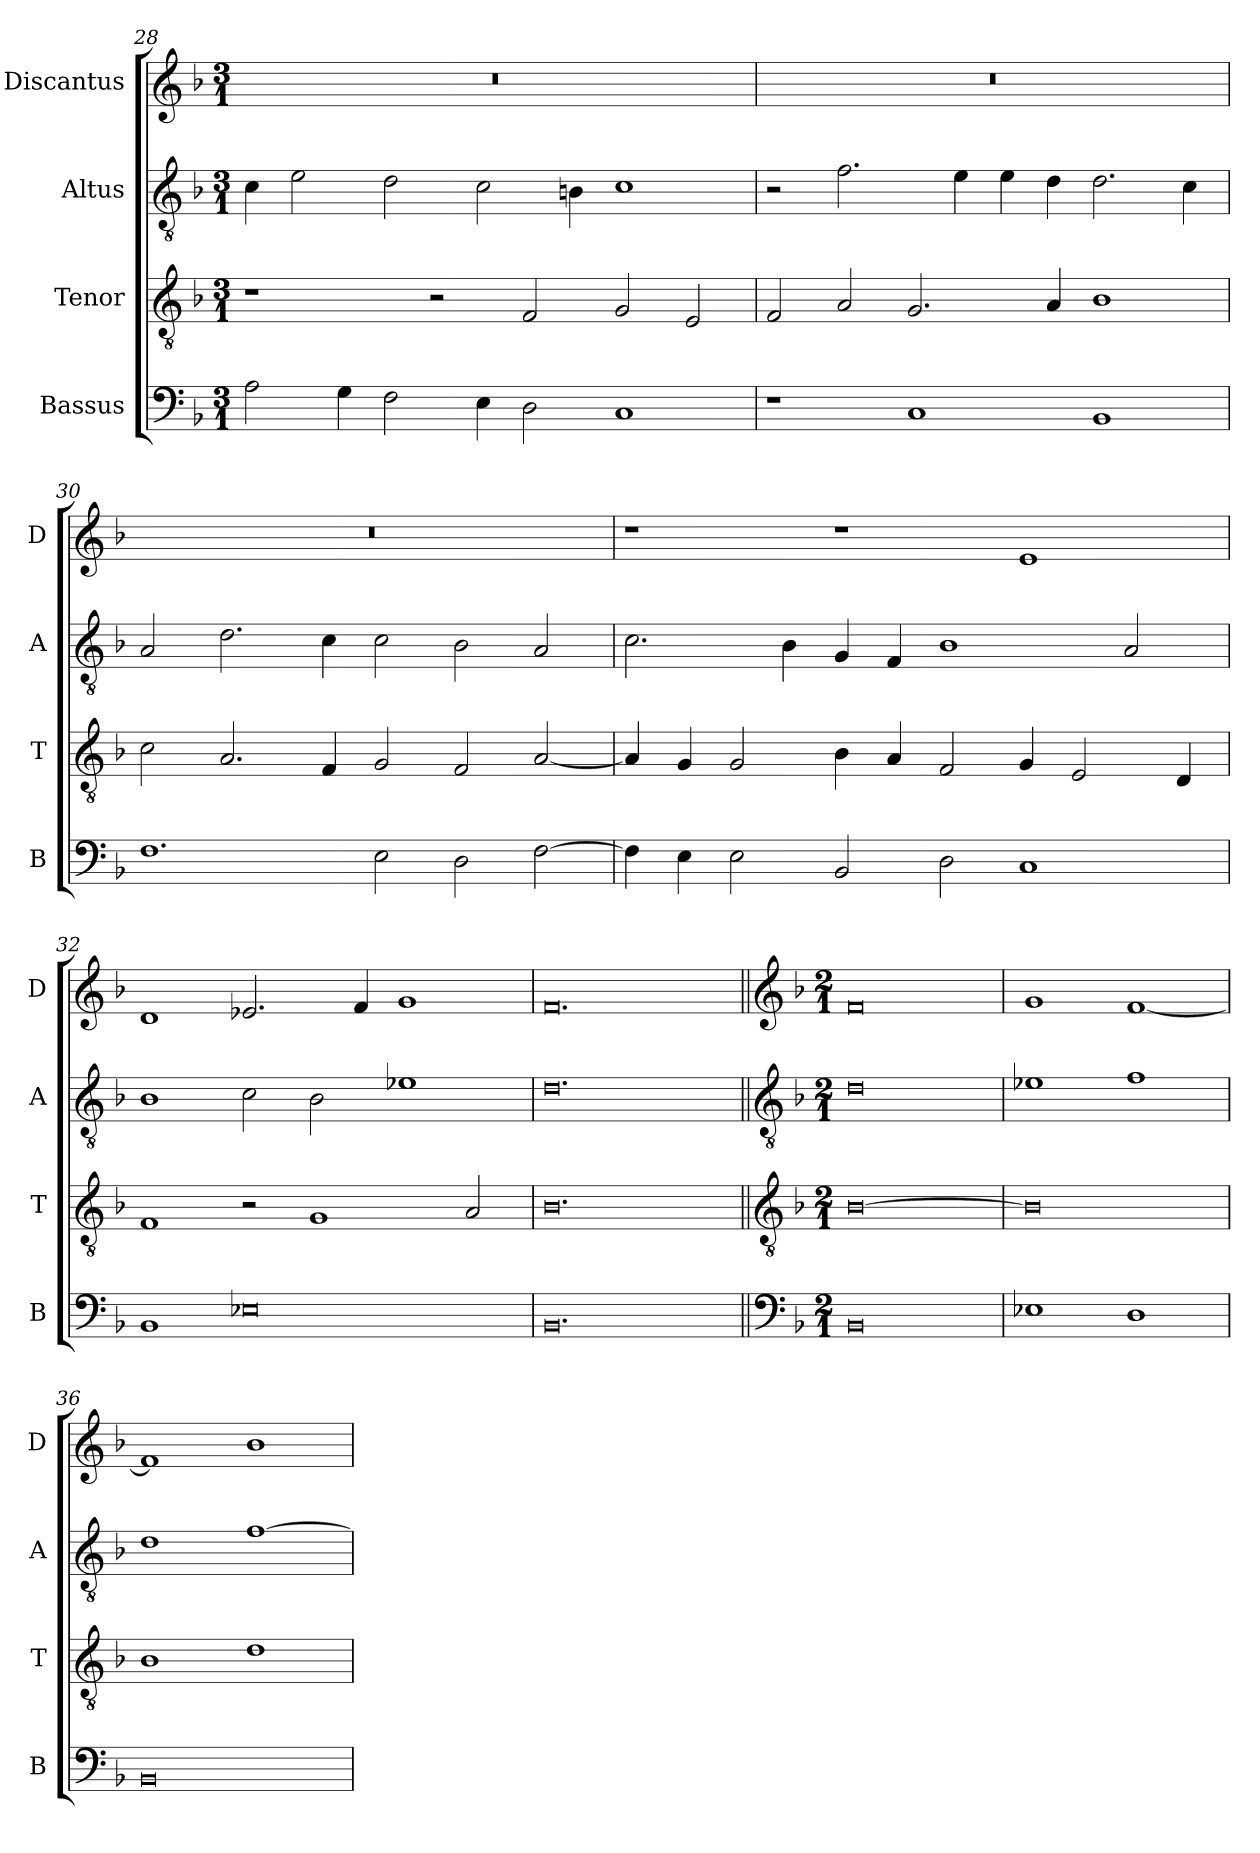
**kern	**kern	**kern	**kern
*part4	*part3	*part2	*part1
*staff4	*staff3	*staff2	*staff1
*I"Bassus	*I"Tenor	*I"Altus	*I"Discantus
*I'B	*I'T	*I'A	*I'D
*clefF4	*clefGv2	*clefGv2	*clefG2
*k[b-]	*k[b-]	*k[b-]	*k[b-]
*M3/1	*M3/1	*M3/1	*M3/1
=28	=28	=28	=28
2A\	1r	4c\	0.r
.	.	2e\	.
4G\	.	.	.
2F\	.	2d\	.
.	2r	.	.
4E\	.	2c\	.
2D\	2F/	.	.
.	.	4Bn\	.
1C	2G/	1c	.
.	2E/	.	.
=29	=29	=29	=29
1r	2F/	2r	0.r
.	2A/	2.f\	.
1C	2.G/	.	.
.	.	4e\	.
.	.	4e\	.
.	4A/	4d\	.
1BB-	1B-	2.d\	.
.	.	4c\	.
=30	=30	=30	=30
1.F	2c\	2A/	0.r
.	2.A/	2.d\	.
.	4F/	4c\	.
2E\	2G/	2c\	.
2D\	2F/	2B-\	.
[2F\	[2A/	2A/	.
=31	=31	=31	=31
4F\]	4A/]	2.c\	1r
4E\	4G/	.	.
2E\	2G/	.	.
.	.	4B-\	.
2BB-/	4B-\	4G/	1r
.	4A/	4F/	.
2D\	2F/	1B-	.
1C	4G/	.	1e
.	2E/	.	.
.	.	2A/	.
.	4D/	.	.
=32	=32	=32	=32
1BB-	1F	1B-	1d
0E-X	2r	2c\	2.e-X/
.	1G	2B-\	.
.	.	.	4f/
.	.	1e-X	1g
.	2A/	.	.
=33	=33	=33	=33
0.BB-	0.B-	0.d	0.f
!!LO:LB:g=z
=34||	=34||	=34||	=34||
*clefF4	*clefGv2	*clefGv2	*clefG2
*k[b-]	*k[b-]	*k[b-]	*k[b-]
*M2/1	*M2/1	*M2/1	*M2/1
0BB-	[0B-	0d	0f
=35	=35	=35	=35
1E-X	0B-]	1e-X	1g
1D	.	1f	[1f
=36	=36	=36	=36
0BB-	1B-	1d	1f]
.	1d	[1f	1b-
=	=	=	=
*-	*-	*-	*-
